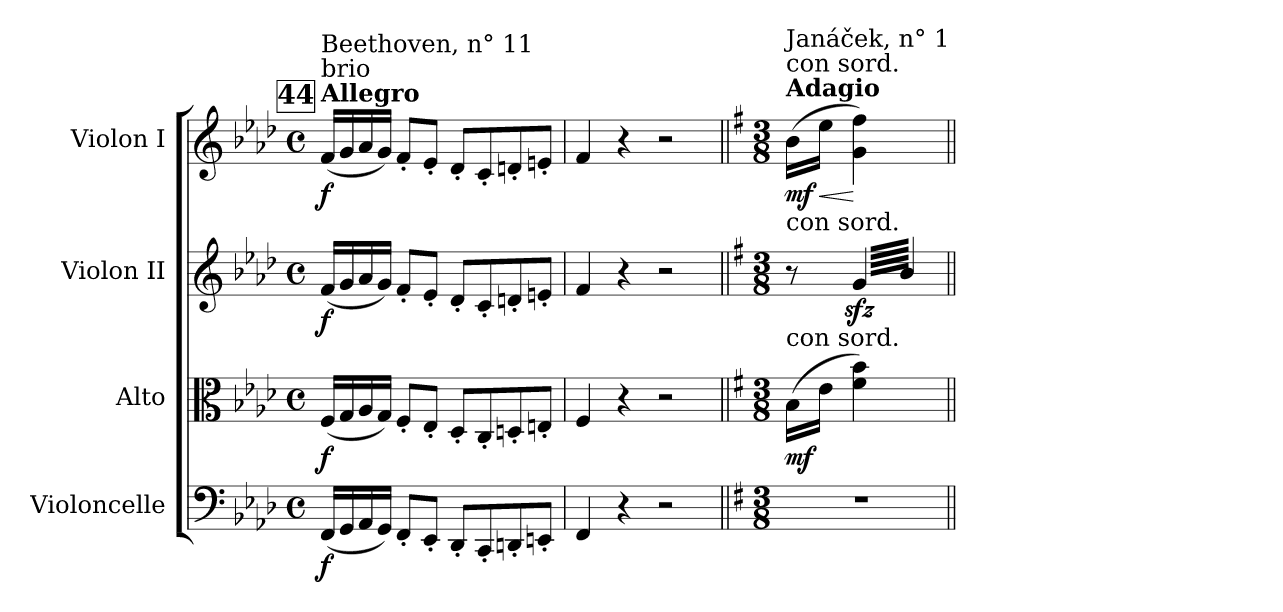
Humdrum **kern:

**kern	**dynam	**kern	**dynam	**kern	**dynam	**kern	**dynam
*part4	*part4	*part3	*part3	*part2	*part2	*part1	*part1
*staff4	*staff4	*staff3	*staff3	*staff2	*staff2	*staff1	*staff1
*I"Violoncelle	*	*I"Alto	*	*I"Violon II	*	*I"Violon I	*
*I'Vc.	*	*I'Alt.	*	*I'Vln. II	*	*I'Vln. I	*
*clefF4	*	*clefC3	*	*clefG2	*	*clefG2	*
*k[b-e-a-d-]	*	*k[b-e-a-d-]	*	*k[b-e-a-d-]	*	*k[b-e-a-d-]	*
*A-:	*	*A-:	*	*A-:	*	*A-:	*
*M4/4	*	*M4/4	*	*M4/4	*	*M4/4	*
*met(c)	*	*met(c)	*	*met(c)	*	*met(c)	*
!!LO:REH:place=s1:a:t=44
=87	=87	=87	=87	=87	=87	=87	=87
!	!	!	!	!	!	!LO:TX:a:B:t=Allegro	!
!	!	!	!	!	!	!LO:TX:a:t=brio	!
!	!	!	!	!	!	!LO:TX:a:t=Beethoven, n° 11	!
!	!LO:DY:b	!	!LO:DY:b	!	!LO:DY:b	!	!LO:DY:b
(16FF/LL	f	(16F/LL	f	(16f/LL	f	(16f/LL	f
16GG/	.	16G/	.	16g/	.	16g/	.
16AA-/	.	16A-/	.	16a-/	.	16a-/	.
16GG/JJ)	.	16G/JJ)	.	16g/JJ)	.	16g/JJ)	.
8FF'</L	.	8F'</L	.	8f'</L	.	8f'</L	.
8EE-'</J	.	8E-'</J	.	8e-'</J	.	8e-'</J	.
8DD-'</L	.	8D-'</L	.	8d-'</L	.	8d-'</L	.
8CC'</	.	8C'</	.	8c'</	.	8c'</	.
8DDn'</	.	8Dn'</	.	8dn'</	.	8dn'</	.
8EEn'</J	.	8En'</J	.	8en'</J	.	8en'</J	.
!!LO:LB:g=z
=88	=88	=88	=88	=88	=88	=88	=88
4FF/	.	4F/	.	4f/	.	4f/	.
4r	.	4r	.	4r	.	4r	.
2r	.	2r	.	2r	.	2r	.
=89||	=89||	=89||	=89||	=89||	=89||	=89||	=89||
!!LO:REH:place=s1:a:t=45
*k[f#]	*	*k[f#]	*	*k[f#]	*	*k[f#]	*
*G:	*	*G:	*	*G:	*	*G:	*
*M3/8	*	*M3/8	*	*M3/8	*	*M3/8	*
*	*	*	*	*	*	*MM32	*
!	!	!	!	!	!	!LO:TX:a:B:t=Adagio	!
!	!	!	!	!	!	!LO:TX:a:color=#000000:t=con sord.	!
!	!	!	!	!	!	!LO:TX:a:t=Janáček, n° 1	!
!	!	!	!	!LO:TX:a:color=#000000:t=con sord.	!	!	!
!	!	!LO:TX:a:color=#000000:t=con sord.	!	!	!	!	!
!	!	!	!LO:DY:b	!	!	!	!LO:DY:b
4.r	.	(16B\LL	mf	8r	.	(16b\LL	mf
!	!	!	!	!	!	!	!LO:HP:b
.	.	16e\JJ	.	.	.	16ee\JJ	<
*	*	*	*	*tremolo	*	*	*
.	.	4b\ 4f#\)	.	(64gzz</LLLL	.	4ff#\ 4g\)	[
.	.	.	.	64b/)	.	.	.
.	.	.	.	64gzz</	.	.	.
.	.	.	.	64b/)	.	.	.
.	.	.	.	64gzz</	.	.	.
.	.	.	.	64b/)	.	.	.
.	.	.	.	64gzz</	.	.	.
.	.	.	.	64b/)	.	.	.
.	.	.	.	64gzz</	.	.	.
.	.	.	.	64b/)	.	.	.
.	.	.	.	64gzz</	.	.	.
.	.	.	.	64b/)	.	.	.
.	.	.	.	64gzz</	.	.	.
.	.	.	.	64b/)	.	.	.
.	.	.	.	64gzz</	.	.	.
.	.	.	.	64b/)JJJJ	.	.	.
*	*	*	*	*Xtremolo	*	*	*
.	.	.	.	.	.	.	.
.	.	.	.	.	.	.	.
.	.	.	.	.	.	.	.
.	.	.	.	.	.	.	.
.	.	.	.	.	.	.	.
.	.	.	.	.	.	.	.
.	.	.	.	.	.	.	.
.	.	.	.	.	.	.	.
=||	=||	=||	=||	=||	=||	=||	=||
*-	*-	*-	*-	*-	*-	*-	*-
